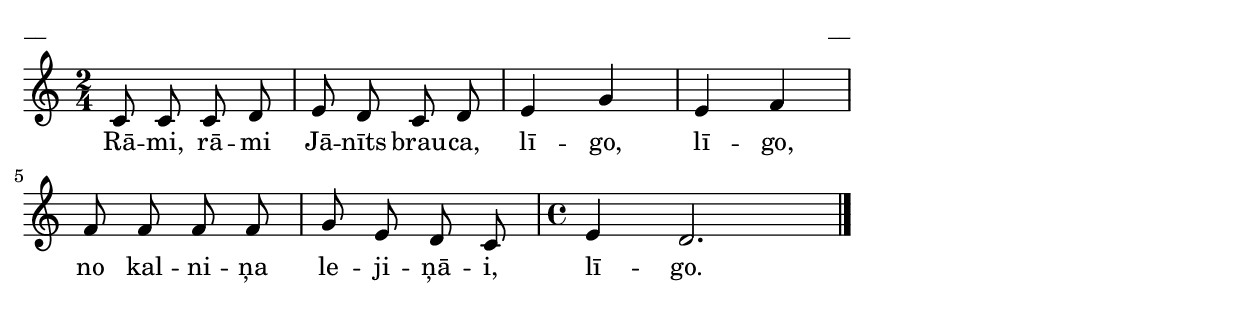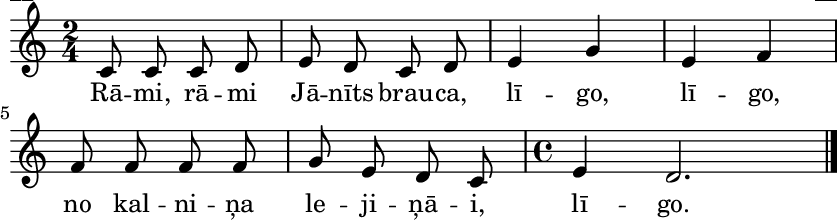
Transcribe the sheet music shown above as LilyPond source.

\version "2.13.18"
#(ly:set-option 'crop #t)

%\header {
%    title = "Rāmi, rāmi Jānīts brauca",AA lapas,Laivas melodija, Jāņi
%}
\paper {
line-width = 14\cm
left-margin = 0.4\cm
between-system-padding = 0.1\cm
between-system-space = 0.1\cm
}
\layout {
indent = #0
ragged-last = ##f
}

voiceA = \relative c' {
\clef "treble"
\key c \major
\time 2/4 
c8 c c d |
e8 d c d |
e4 g |
e4 f |
f8 f f f |
g8 e d c |
\time 4/4
e4 d2.
\bar "|." 
}

lyricA = \lyricmode {
Rā -- mi, rā -- mi Jā -- nīts brau -- ca, lī -- go, lī -- go, no kal -- ni -- ņa le -- ji -- ņā -- i, lī -- go.
} 

fullScore = <<
\new Staff {
<<
\new Voice = "voiceA" { \oneVoice \autoBeamOff \voiceA }
\new Lyrics \lyricsto "voiceA" \lyricA
>>
}
>>

\score {
\fullScore
\header { piece = "__" opus = "__" }
}
\markup { \with-color #(x11-color 'white) \sans \smaller "__" }
\score {
\unfoldRepeats
\fullScore
\midi {
\context { \Staff \remove "Staff_performer" }
\context { \Voice \consists "Staff_performer" }
}
}


